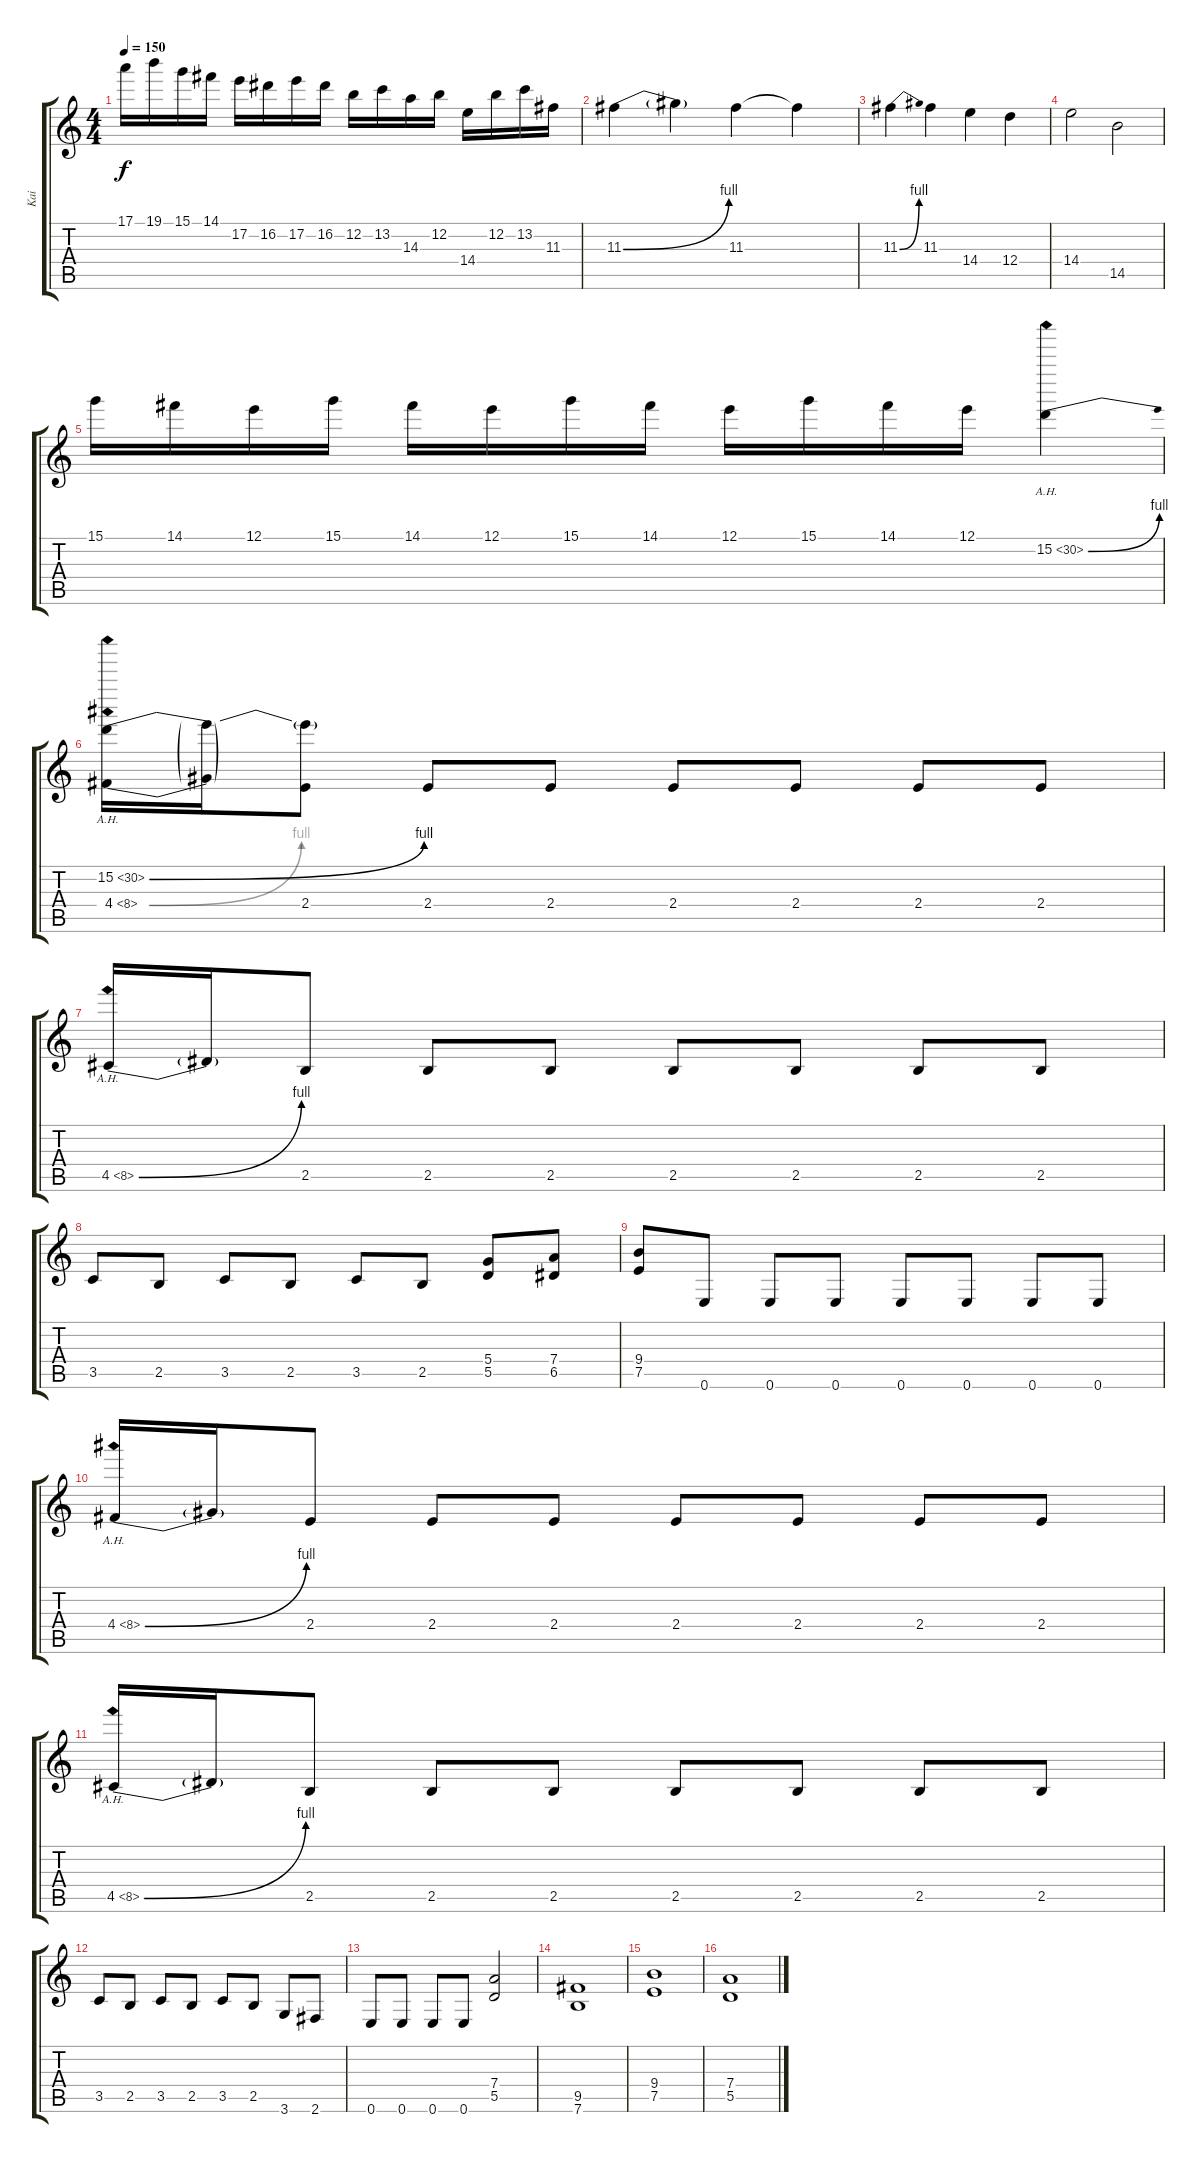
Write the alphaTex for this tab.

\track ("Kai" "Kai") {instrument overdrivenguitar}
\staff {score tabs}
\tuning (E4 B3 G3 D3 A2 E2) {hide}
\ts (4 4)
\tempo 150
\clef g2
\ks c
17.1.16{dy f} 19.1.16 15.1.16 14.1.16 17.2.16 16.2.16 17.2.16 16.2.16 12.2.16 13.2.16 14.3.16 12.2.16 14.4.16 12.2.16 13.2.16 11.3.16 |
11.3{be (bend 0 0 60 4)}.4 11.3{t}.4 11.3.4 11.3{t}.4 |
11.3{be (bend 0 0 60 4)}.4 11.3.4 14.4.4 12.4.4 |
14.4.2 14.5.2 |
15.1.16 14.1.16 12.1.16 15.1.16 14.1.16 12.1.16 15.1.16 14.1.16 12.1.16 15.1.16 14.1.16 12.1.16 15.2{be (bend 0 0 60 4) ah 15}.4 |
(15.2{be (bend 0 0 60 4) ah 15} 4.4{be (bend 0 0 60 4) ah 4}).16 (15.2{t} 4.4{t}).16 (15.2{t} 2.4).8 2.4.8 2.4.8 2.4.8 2.4.8 2.4.8 2.4.8 |
4.5{be (bend 0 0 60 4) ah 4}.16 4.5{t}.16 2.5.8 2.5.8 2.5.8 2.5.8 2.5.8 2.5.8 2.5.8 |
3.5.8 2.5.8 3.5.8 2.5.8 3.5.8 2.5.8 (5.4 5.5).8 (7.4 6.5).8 |
(9.4 7.5).8 0.6.8 0.6.8 0.6.8 0.6.8 0.6.8 0.6.8 0.6.8 |
4.4{be (bend 0 0 60 4) ah 4}.16 4.4{t}.16 2.4.8 2.4.8 2.4.8 2.4.8 2.4.8 2.4.8 2.4.8 |
4.5{be (bend 0 0 60 4) ah 4}.16 4.5{t}.16 2.5.8 2.5.8 2.5.8 2.5.8 2.5.8 2.5.8 2.5.8 |
3.5.8 2.5.8 3.5.8 2.5.8 3.5.8 2.5.8 3.6.8 2.6.8 |
0.6.8 0.6.8 0.6.8 0.6.8 (7.4 5.5).2 |
(9.5 7.6).1 |
(9.4 7.5).1 |
(7.4 5.5).1
